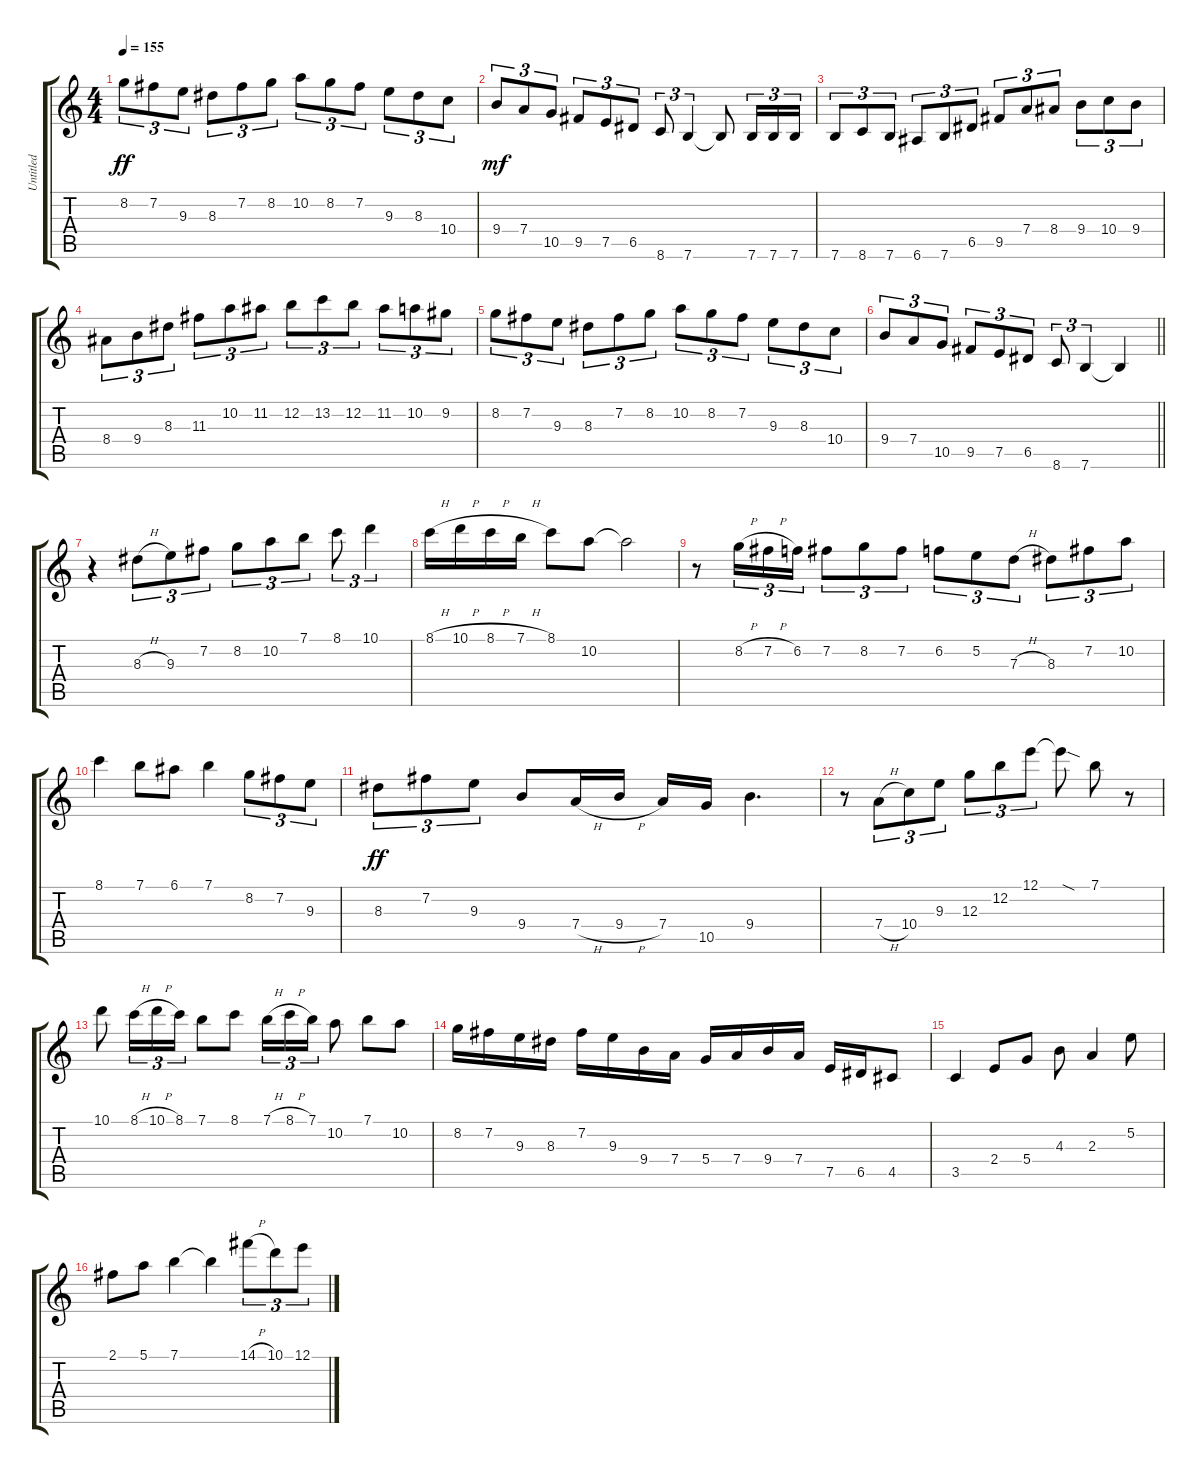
\track ("Untitled" "Untitled") {instrument acousticguitarnylon}
\staff {score tabs}
\tuning (E4 B3 G3 D3 A2 E2) {hide}
\ts (4 4)
\tempo 155
\clef g2
\ks c
8.2.8{tu (3 2) dy ff} 7.2.8{tu (3 2)} 9.3.8{tu (3 2)} 8.3.8{tu (3 2)} 7.2.8{tu (3 2)} 8.2.8{tu (3 2)} 10.2.8{tu (3 2)} 8.2.8{tu (3 2)} 7.2.8{tu (3 2)} 9.3.8{tu (3 2)} 8.3.8{tu (3 2)} 10.4.8{tu (3 2)} |
9.4.8{tu (3 2) dy mf} 7.4.8{tu (3 2)} 10.5.8{tu (3 2)} 9.5.8{tu (3 2)} 7.5.8{tu (3 2)} 6.5.8{tu (3 2)} 8.6.8{tu (3 2)} 7.6.4{tu (3 2)} 7.6{t}.8 7.6.16{tu (3 2)} 7.6.16{tu (3 2)} 7.6.16{tu (3 2)} |
7.6.8{tu (3 2)} 8.6.8{tu (3 2)} 7.6.8{tu (3 2)} 6.6.8{tu (3 2)} 7.6.8{tu (3 2)} 6.5.8{tu (3 2)} 9.5.8{tu (3 2)} 7.4.8{tu (3 2)} 8.4.8{tu (3 2)} 9.4.8{tu (3 2)} 10.4.8{tu (3 2)} 9.4.8{tu (3 2)} |
8.4.8{tu (3 2)} 9.4.8{tu (3 2)} 8.3.8{tu (3 2)} 11.3.8{tu (3 2)} 10.2.8{tu (3 2)} 11.2.8{tu (3 2)} 12.2.8{tu (3 2)} 13.2.8{tu (3 2)} 12.2.8{tu (3 2)} 11.2.8{tu (3 2)} 10.2.8{tu (3 2)} 9.2.8{tu (3 2)} |
8.2.8{tu (3 2)} 7.2.8{tu (3 2)} 9.3.8{tu (3 2)} 8.3.8{tu (3 2)} 7.2.8{tu (3 2)} 8.2.8{tu (3 2)} 10.2.8{tu (3 2)} 8.2.8{tu (3 2)} 7.2.8{tu (3 2)} 9.3.8{tu (3 2)} 8.3.8{tu (3 2)} 10.4.8{tu (3 2)} |
\barLineRight lightlight
9.4.8{tu (3 2)} 7.4.8{tu (3 2)} 10.5.8{tu (3 2)} 9.5.8{tu (3 2)} 7.5.8{tu (3 2)} 6.5.8{tu (3 2)} 8.6.8{tu (3 2)} 7.6.4{tu (3 2)} 7.6{t}.4 |
r.4 8.3{h}.8{tu (3 2)} 9.3.8{tu (3 2)} 7.2.8{tu (3 2)} 8.2.8{tu (3 2)} 10.2.8{tu (3 2)} 7.1.8{tu (3 2)} 8.1.8{tu (3 2)} 10.1.4{tu (3 2)} |
8.1{h}.16 10.1{h}.16 8.1{h}.16 7.1{h}.16 8.1.8 10.2.8 10.2{t}.2 |
r.8 8.2{h}.16{tu (3 2)} 7.2{h}.16{tu (3 2)} 6.2.16{tu (3 2)} 7.2.8{tu (3 2)} 8.2.8{tu (3 2)} 7.2.8{tu (3 2)} 6.2.8{tu (3 2)} 5.2.8{tu (3 2)} 7.3{h}.8{tu (3 2)} 8.3.8{tu (3 2)} 7.2.8{tu (3 2)} 10.2.8{tu (3 2)} |
8.1.4 7.1.8 6.1.8 7.1.4 8.2.8{tu (3 2)} 7.2.8{tu (3 2)} 9.3.8{tu (3 2)} |
8.3.8{tu (3 2) dy ff} 7.2.8{tu (3 2)} 9.3.8{tu (3 2)} 9.4.8 7.4{h}.16 9.4{h}.16 7.4.16 10.5.16 9.4.4{d} |
r.8 7.4{h}.8{tu (3 2)} 10.4.8{tu (3 2)} 9.3.8{tu (3 2)} 12.3.8{tu (3 2)} 12.2.8{tu (3 2)} 12.1.8{tu (3 2)} 12.1{sod t}.8 7.1.8 r.8 |
10.1.8 8.1{h}.16{tu (3 2)} 10.1{h}.16{tu (3 2)} 8.1.16{tu (3 2)} 7.1.8 8.1.8 7.1{h}.16{tu (3 2)} 8.1{h}.16{tu (3 2)} 7.1.16{tu (3 2)} 10.2.8 7.1.8 10.2.8 |
8.2.16 7.2.16 9.3.16 8.3.16 7.2.16 9.3.16 9.4.16 7.4.16 5.4.16 7.4.16 9.4.16 7.4.16 7.5.16 6.5.16 4.5.8 |
3.5.4 2.4.8 5.4.8 4.3.8 2.3.4 5.2.8 |
2.1.8 5.1.8 7.1.4 7.1{t}.4 14.1{h}.8{tu (3 2)} 10.1.8{tu (3 2)} 12.1.8{tu (3 2)}
